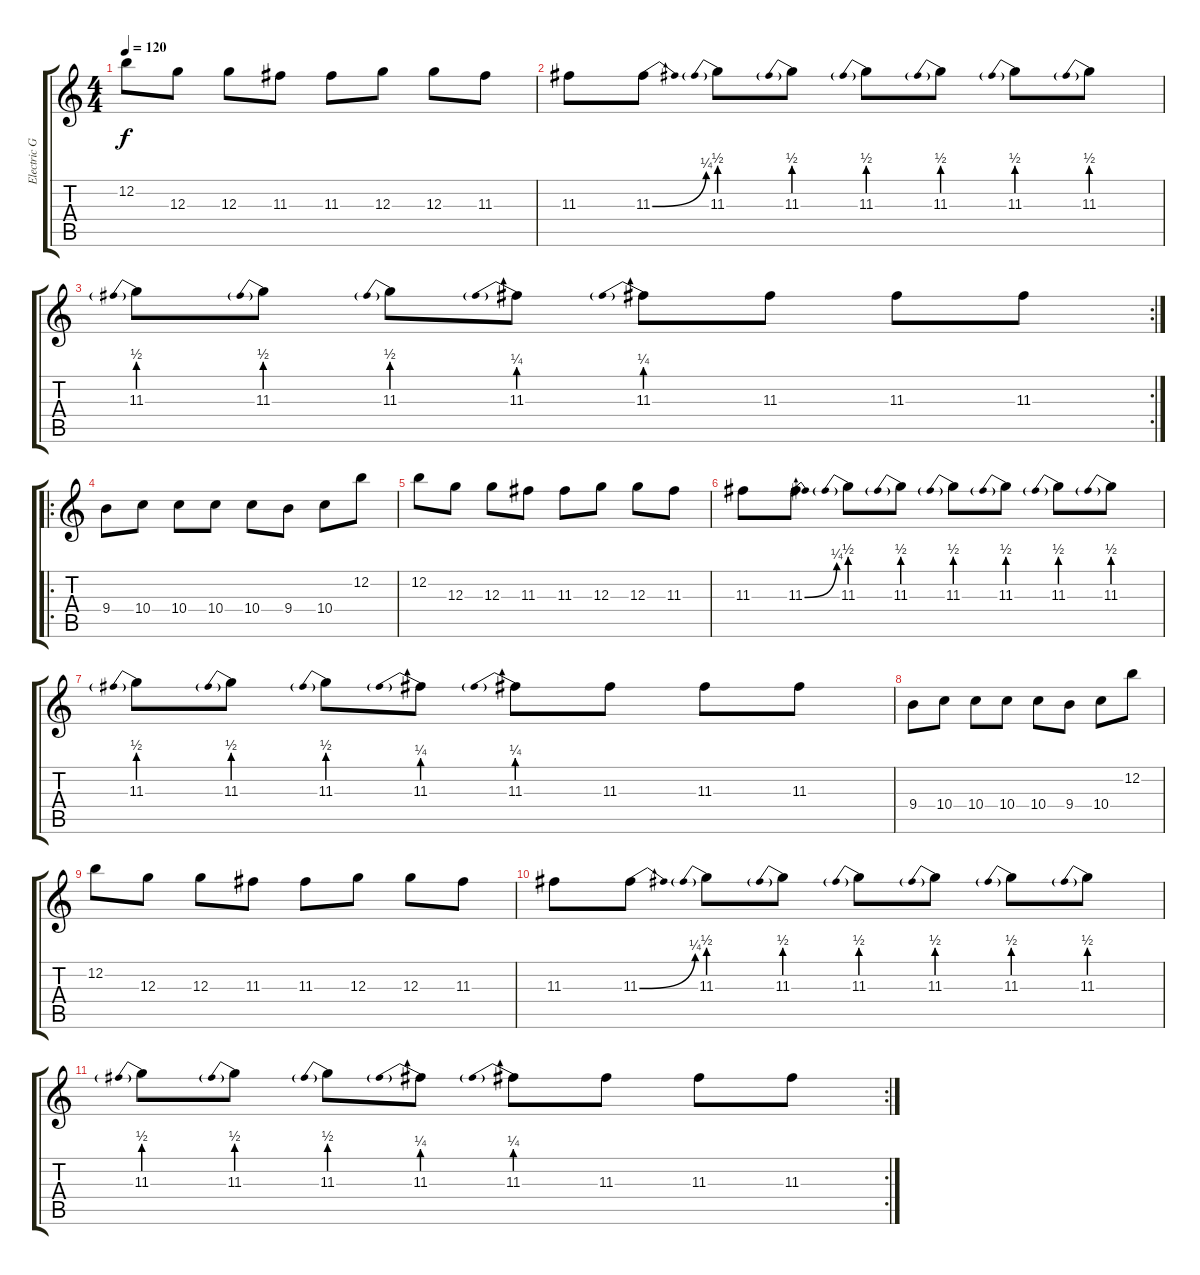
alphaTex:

\track ("Electric Guitar" "Electric G") {instrument distortionguitar}
\staff {score tabs}
\tuning (E4 B3 G3 D3 A2 E2) {hide}
\ts (4 4)
\tempo 120
\clef g2
\ks c
12.2.8{dy f} 12.3.8 12.3.8 11.3.8 11.3.8 12.3.8 12.3.8 11.3.8 |
11.3.8 11.3{be (bend 0 0 60 1)}.8 11.3{be (prebend 0 2 60 2)}.8 11.3{be (prebend 0 2 60 2)}.8 11.3{be (prebend 0 2 60 2)}.8 11.3{be (prebend 0 2 60 2)}.8 11.3{be (prebend 0 2 60 2)}.8 11.3{be (prebend 0 2 60 2)}.8 |
\rc 2
11.3{be (prebend 0 2 60 2)}.8 11.3{be (prebend 0 2 60 2)}.8 11.3{be (prebend 0 2 60 2)}.8 11.3{be (prebend 0 1 60 1)}.8 11.3{be (prebend 0 1 60 1)}.8 11.3.8 11.3.8 11.3.8 |
\ro
9.4.8 10.4.8 10.4.8 10.4.8 10.4.8 9.4.8 10.4.8 12.2.8 |
12.2.8 12.3.8 12.3.8 11.3.8 11.3.8 12.3.8 12.3.8 11.3.8 |
11.3.8 11.3{be (bend 0 0 60 1)}.8 11.3{be (prebend 0 2 60 2)}.8 11.3{be (prebend 0 2 60 2)}.8 11.3{be (prebend 0 2 60 2)}.8 11.3{be (prebend 0 2 60 2)}.8 11.3{be (prebend 0 2 60 2)}.8 11.3{be (prebend 0 2 60 2)}.8 |
11.3{be (prebend 0 2 60 2)}.8 11.3{be (prebend 0 2 60 2)}.8 11.3{be (prebend 0 2 60 2)}.8 11.3{be (prebend 0 1 60 1)}.8 11.3{be (prebend 0 1 60 1)}.8 11.3.8 11.3.8 11.3.8 |
9.4.8 10.4.8 10.4.8 10.4.8 10.4.8 9.4.8 10.4.8 12.2.8 |
12.2.8 12.3.8 12.3.8 11.3.8 11.3.8 12.3.8 12.3.8 11.3.8 |
11.3.8 11.3{be (bend 0 0 60 1)}.8 11.3{be (prebend 0 2 60 2)}.8 11.3{be (prebend 0 2 60 2)}.8 11.3{be (prebend 0 2 60 2)}.8 11.3{be (prebend 0 2 60 2)}.8 11.3{be (prebend 0 2 60 2)}.8 11.3{be (prebend 0 2 60 2)}.8 |
\rc 2
11.3{be (prebend 0 2 60 2)}.8 11.3{be (prebend 0 2 60 2)}.8 11.3{be (prebend 0 2 60 2)}.8 11.3{be (prebend 0 1 60 1)}.8 11.3{be (prebend 0 1 60 1)}.8 11.3.8 11.3.8 11.3.8
